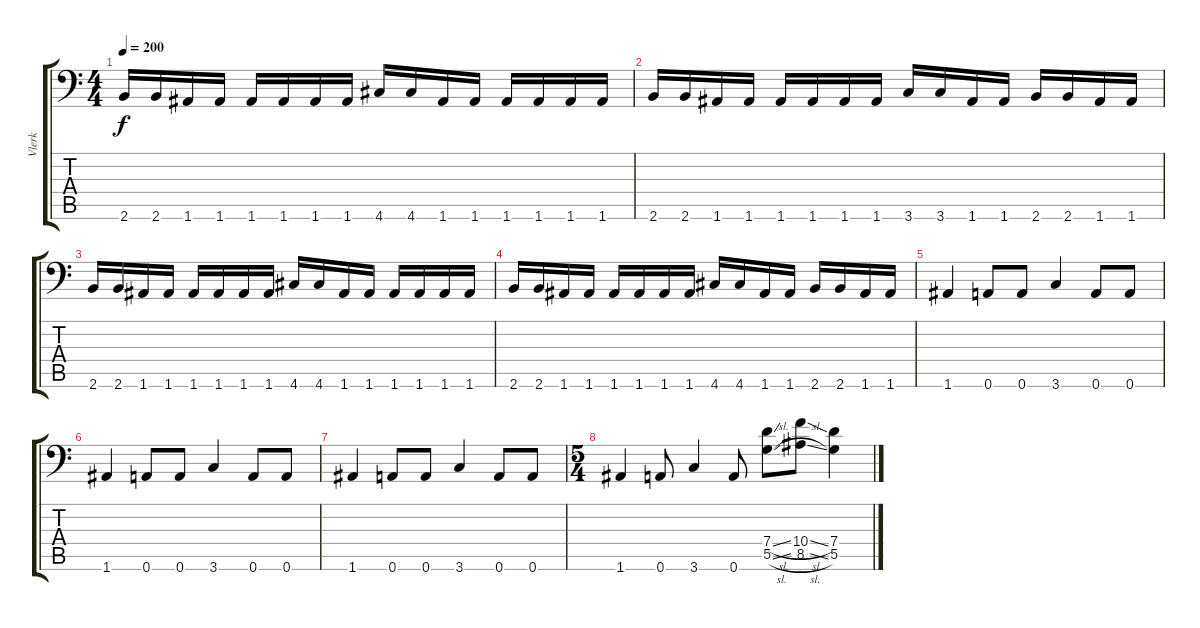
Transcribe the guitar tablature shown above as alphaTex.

\track ("Vlerk" "Vlerk") {instrument distortionguitar}
\staff {score tabs}
\tuning (A3 E3 C3 G2 D2 A1) {hide}
\ts (4 4)
\tempo 200
\clef f4
\ks c
2.6.16{dy f} 2.6.16 1.6.16 1.6.16 1.6.16 1.6.16 1.6.16 1.6.16 4.6.16 4.6.16 1.6.16 1.6.16 1.6.16 1.6.16 1.6.16 1.6.16 |
2.6.16 2.6.16 1.6.16 1.6.16 1.6.16 1.6.16 1.6.16 1.6.16 3.6.16 3.6.16 1.6.16 1.6.16 2.6.16 2.6.16 1.6.16 1.6.16 |
2.6.16 2.6.16 1.6.16 1.6.16 1.6.16 1.6.16 1.6.16 1.6.16 4.6.16 4.6.16 1.6.16 1.6.16 1.6.16 1.6.16 1.6.16 1.6.16 |
2.6.16 2.6.16 1.6.16 1.6.16 1.6.16 1.6.16 1.6.16 1.6.16 4.6.16 4.6.16 1.6.16 1.6.16 2.6.16 2.6.16 1.6.16 1.6.16 |
1.6.4 0.6.8 0.6.8 3.6.4 0.6.8 0.6.8 |
1.6.4 0.6.8 0.6.8 3.6.4 0.6.8 0.6.8 |
1.6.4 0.6.8 0.6.8 3.6.4 0.6.8 0.6.8 |
\ts (5 4)
1.6.4 0.6.8 3.6.4 0.6.8 (7.4{sl} 5.5{sl}).8 (10.4{sl} 8.5{sl}).8 (7.4 5.5).4
